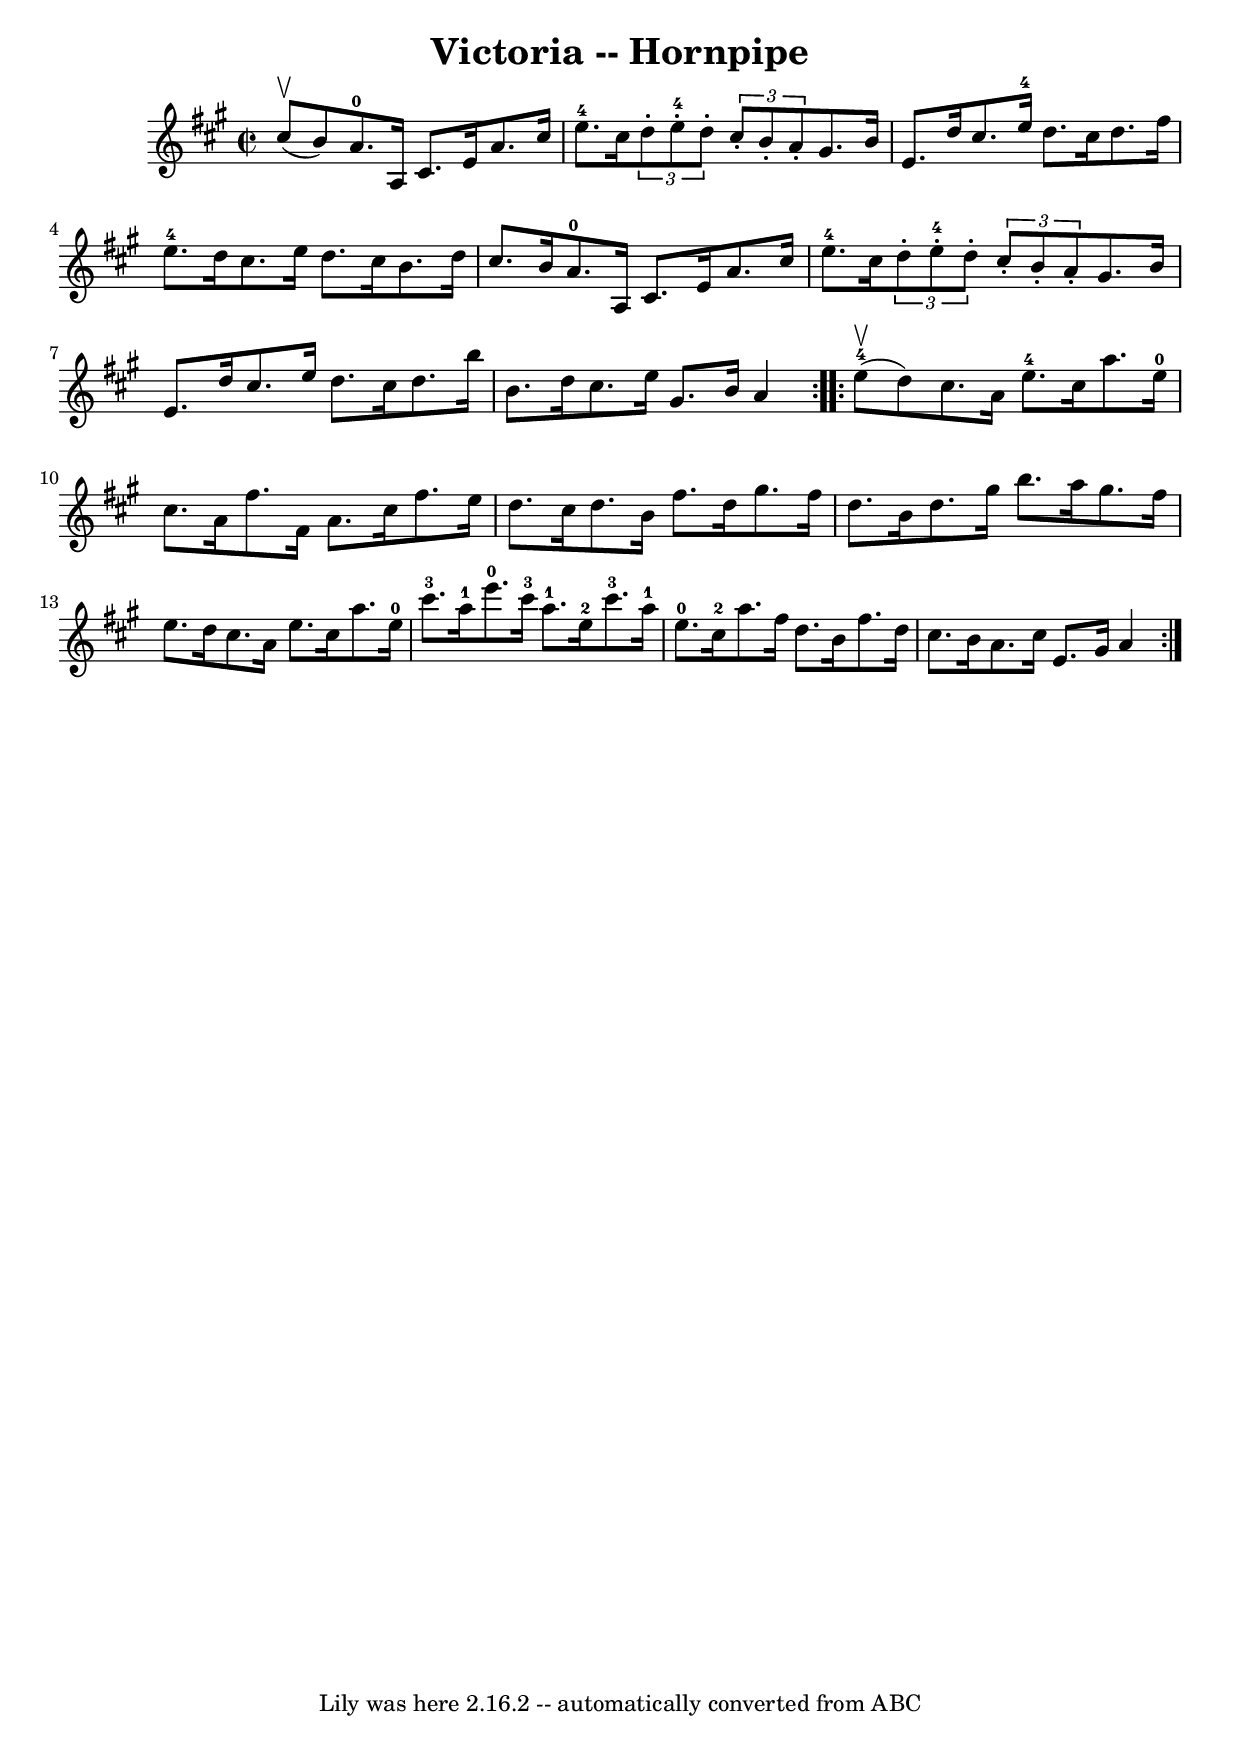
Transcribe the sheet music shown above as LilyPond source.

\version "2.16.2"
\include "Mammoth.ily"
\header {
  %% book = "Cole's 1000 Fiddle Tunes"
  crossRefNumber = "1"
  footnotes = ""
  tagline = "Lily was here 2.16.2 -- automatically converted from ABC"
  title = "Victoria -- Hornpipe"

}
voicedefault =  {



  \repeat volta 2 {

    \override Staff.TimeSignature #'style = #'C
    \time 2/2 
    \key a \major
    cis''8 (^\upbow b'8) |
    a'8.-0   
    a16 cis'8. e'16 a'8. cis''16 e''8.-4 cis''16  |
    
    \times 2/3 { d''8 -. e''8-4-. d''8 -. 
	       }   \times 2/3 { cis''8 -.   
				b'8 -. a'8 -. 
			      } gis'8. b'16 e'8. d''16  |
    cis''8.    
    e''16-4 d''8. cis''16 d''8. fis''16 e''8.-4 d''16  
    |
    cis''8. e''16 d''8. cis''16 b'8. d''16 cis''8.    
    b'16  |
    a'8.-0 a16 cis'8. e'16 a'8. cis''16    
    e''8.-4 cis''16  |
    \times 2/3 { d''8 -. e''8-4-. d''8 -. 

	       }   \times 2/3 { cis''8 -. b'8 -. a'8 -. 
			      } gis'8. b'16 e'8.    
    d''16  |
    cis''8. e''16 d''8. cis''16 d''8. b''16    
    b'8. d''16  |
    cis''8. e''16 gis'8. b'16 a'4  
  }     

  \repeat volta 2 {
    e''8-4(^\upbow d''8) |
    cis''8. a'16 
    e''8.-4 cis''16 a''8. e''16-0 cis''8. a'16  |
    
    fis''8. fis'16 a'8. cis''16 fis''8. e''16 d''8. cis''16  
    |
    d''8. b'16 fis''8. d''16 gis''8. fis''16 d''8.    
    b'16  |
    d''8. gis''16 b''8. a''16 gis''8. fis''16    
    e''8. d''16  |
    cis''8. a'16 e''8. cis''16 a''8.    
    e''16-0 cis'''8.-3 a''16-1 |
    e'''8.-0 cis'''16-3  
    a''8.-1 e''16-2 cis'''8.-3 a''16-1 e''8.-0 cis''16 -2 |
    a''8. fis''16 d''8. b'16 fis''8. d''16    
    cis''8. b'16  |
    a'8. cis''16 e'8. gis'16  |
    a'4  

  }   

}

\score{
  <<

    \context Staff="default"
    {
      \voicedefault 
      
    }

  >>
  \layout {
    
  }
  \midi {
  }

}
